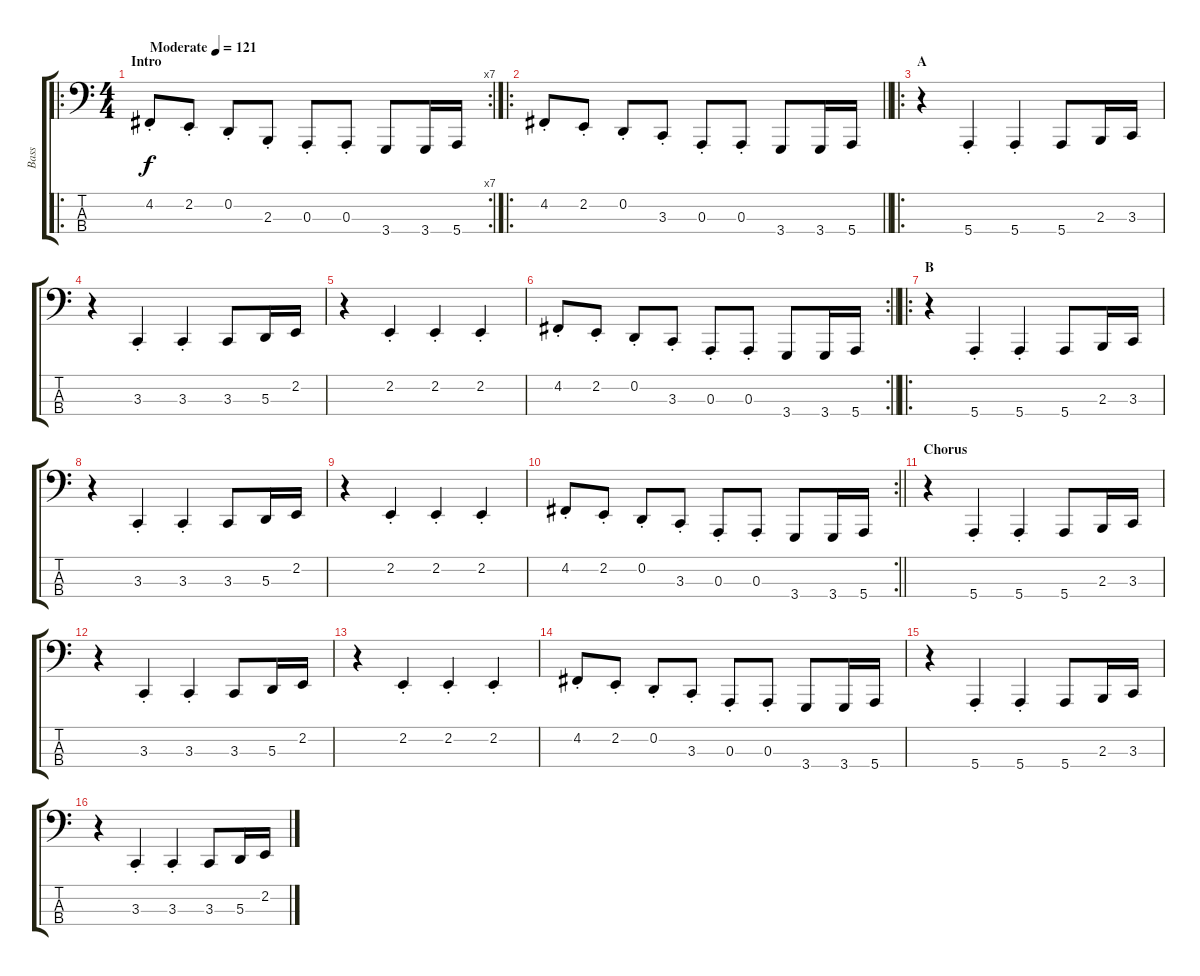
\track ("Bass" "Bass") {instrument lead8bassandlead}
\staff {score tabs}
\tuning (G2 D2 A1 E1) {hide}
\ro
\rc 7
\ts (4 4)
\section ("" "Intro")
\tempo (121 "Moderate")
\clef f4
\ks c
4.2{st}.8{dy f instrument lead8bassandlead} 2.2{st}.8 0.2{st}.8 2.3{st}.8 0.3{st}.8 0.3{st}.8 3.4.8 3.4.16 5.4.16 |
\ro
\barLineRight lightlight
4.2{st}.8 2.2{st}.8 0.2{st}.8 3.3{st}.8 0.3{st}.8 0.3{st}.8 3.4.8 3.4.16 5.4.16 |
\ro
\section ("" "A")
r.4 5.4{st}.4 5.4{st}.4 5.4.8 2.3.16 3.3.16 |
r.4 3.3{st}.4 3.3{st}.4 3.3.8 5.3.16 2.2.16 |
r.4 2.2{st}.4 2.2{st}.4 2.2{st}.4 |
\rc 2
\barLineRight lightlight
4.2{st}.8 2.2{st}.8 0.2{st}.8 3.3{st}.8 0.3{st}.8 0.3{st}.8 3.4.8 3.4.16 5.4.16 |
\ro
\section ("" "B")
r.4 5.4{st}.4 5.4{st}.4 5.4.8 2.3.16 3.3.16 |
r.4 3.3{st}.4 3.3{st}.4 3.3.8 5.3.16 2.2.16 |
r.4 2.2{st}.4 2.2{st}.4 2.2{st}.4 |
\rc 2
\barLineRight lightlight
4.2{st}.8 2.2{st}.8 0.2{st}.8 3.3{st}.8 0.3{st}.8 0.3{st}.8 3.4.8 3.4.16 5.4.16 |
\section ("" "Chorus")
r.4 5.4{st}.4 5.4{st}.4 5.4.8 2.3.16 3.3.16 |
r.4 3.3{st}.4 3.3{st}.4 3.3.8 5.3.16 2.2.16 |
r.4 2.2{st}.4 2.2{st}.4 2.2{st}.4 |
4.2{st}.8 2.2{st}.8 0.2{st}.8 3.3{st}.8 0.3{st}.8 0.3{st}.8 3.4.8 3.4.16 5.4.16 |
r.4 5.4{st}.4 5.4{st}.4 5.4.8 2.3.16 3.3.16 |
r.4 3.3{st}.4 3.3{st}.4 3.3.8 5.3.16 2.2.16
